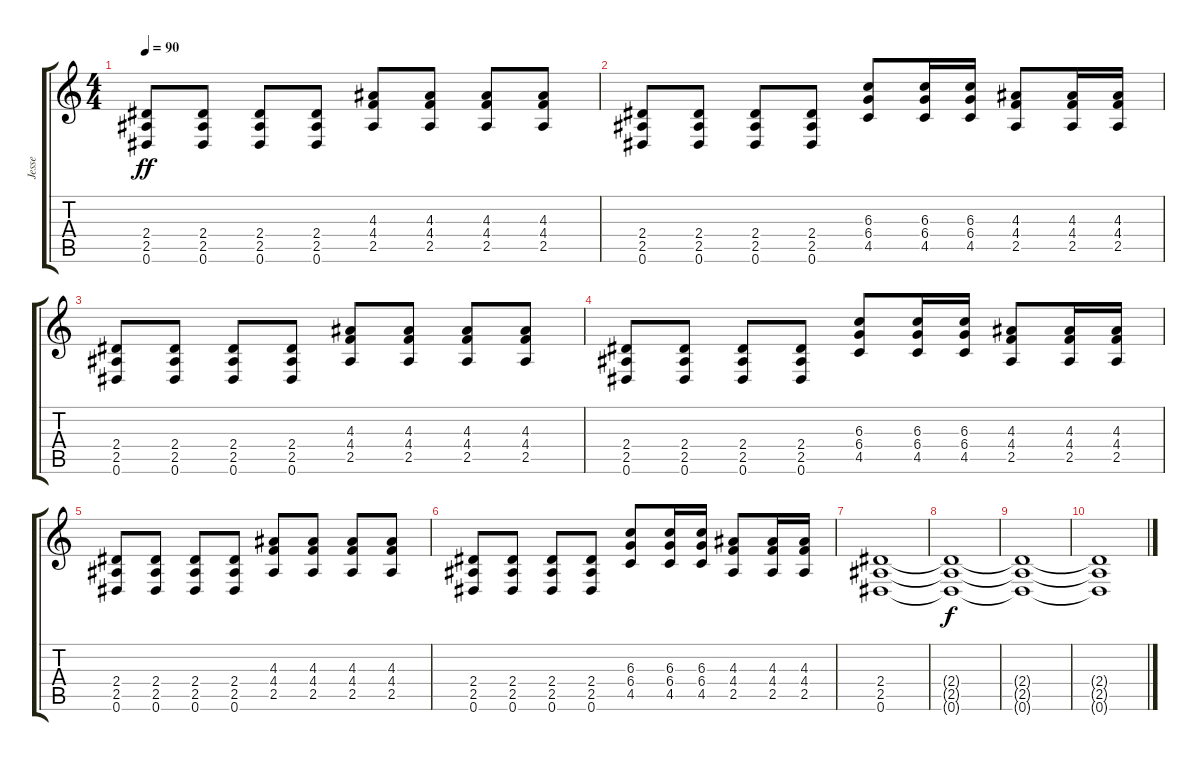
\track ("Jesse" "Jesse") {instrument distortionguitar}
\staff {score tabs}
\tuning (Eb4 Bb3 Gb3 Db3 Ab2 Eb2) {hide}
\ts (4 4)
\tempo 90
\clef g2
\ks c
(2.4 2.5 0.6).8{dy ff} (2.4 2.5 0.6).8 (2.4 2.5 0.6).8 (2.4 2.5 0.6).8 (4.3 4.4 2.5).8 (4.3 4.4 2.5).8 (4.3 4.4 2.5).8 (4.3 4.4 2.5).8 |
(2.4 2.5 0.6).8 (2.4 2.5 0.6).8 (2.4 2.5 0.6).8 (2.4 2.5 0.6).8 (6.3 6.4 4.5).8 (6.3 6.4 4.5).16 (6.3 6.4 4.5).16 (4.3 4.4 2.5).8 (4.3 4.4 2.5).16 (4.3 4.4 2.5).16 |
(2.4 2.5 0.6).8 (2.4 2.5 0.6).8 (2.4 2.5 0.6).8 (2.4 2.5 0.6).8 (4.3 4.4 2.5).8 (4.3 4.4 2.5).8 (4.3 4.4 2.5).8 (4.3 4.4 2.5).8 |
(2.4 2.5 0.6).8 (2.4 2.5 0.6).8 (2.4 2.5 0.6).8 (2.4 2.5 0.6).8 (6.3 6.4 4.5).8 (6.3 6.4 4.5).16 (6.3 6.4 4.5).16 (4.3 4.4 2.5).8 (4.3 4.4 2.5).16 (4.3 4.4 2.5).16 |
(2.4 2.5 0.6).8 (2.4 2.5 0.6).8 (2.4 2.5 0.6).8 (2.4 2.5 0.6).8 (4.3 4.4 2.5).8 (4.3 4.4 2.5).8 (4.3 4.4 2.5).8 (4.3 4.4 2.5).8 |
(2.4 2.5 0.6).8 (2.4 2.5 0.6).8 (2.4 2.5 0.6).8 (2.4 2.5 0.6).8 (6.3 6.4 4.5).8 (6.3 6.4 4.5).16 (6.3 6.4 4.5).16 (4.3 4.4 2.5).8 (4.3 4.4 2.5).16 (4.3 4.4 2.5).16 |
(2.4 2.5 0.6).1 |
(2.4{t} 2.5{t} 0.6{t}).1{dy f} |
(2.4{t} 2.5{t} 0.6{t}).1 |
(2.4{t} 2.5{t} 0.6{t}).1
